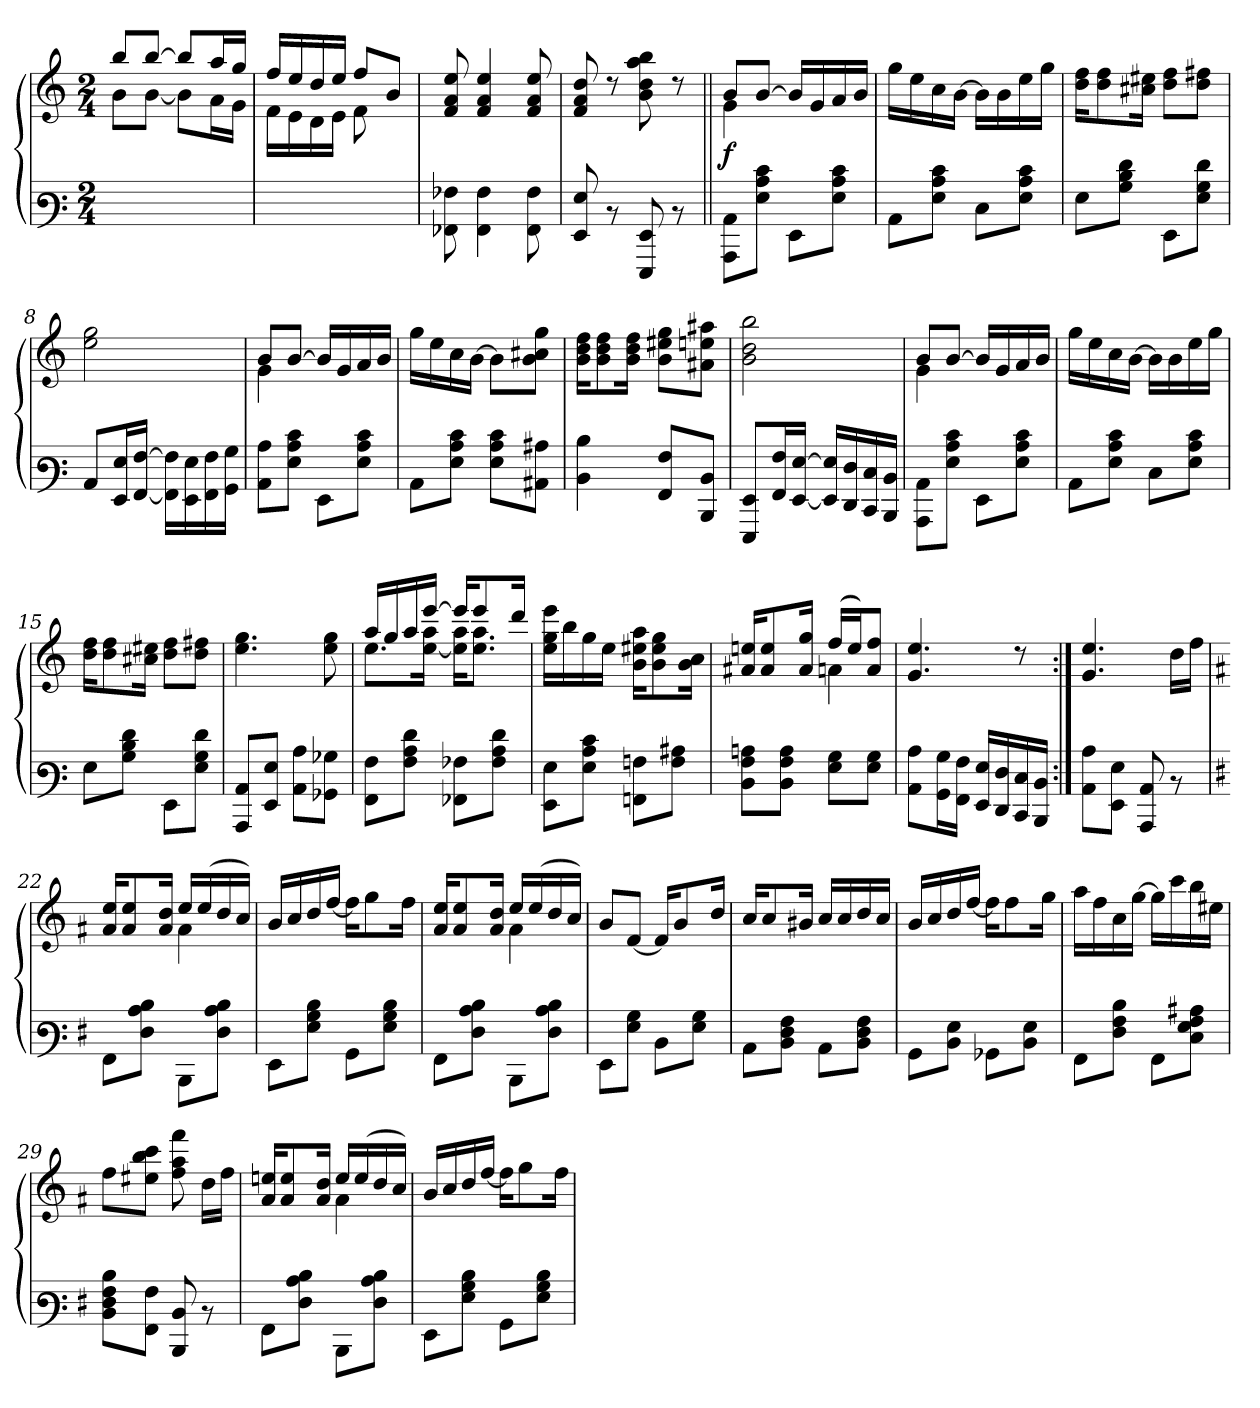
**kern	**kern	**dynam
*part1	*part1	*part1
*staff2	*staff1	*staff1/2
*clefF3	*clefG3	*
*M2/4	*M2/4	*
=1	=1	=1
*	*^	*
2ryy	8gg/L	8g\L	.
.	[<8gg/J	[>8g\J	.
.	8gg/L]	8g\L]	.
.	16ff/L	16f\L	.
.	16ee/JJ	16e\JJ	.
=2	=2	=2	=2
4.ryy	16dd/LL	16d\LL	.
.	16cc/	16c\	.
.	16b/	16B\	.
.	16cc/JJ	16c\JJ	.
.	8dd/L	8d\L	.
8G\J	8g/J	8ryy	.
*	*v	*v	*
=3	=3	=3
8AA-X\ 8A-X\	8d/ 8f/ 8cc/	.
4AA-\ 4A-\	4d/ 4f/ 4cc/	.
8AA-\ 8A-\	8d/ 8f/ 8cc/	.
=4	=4	=4
8GG/ 8G/	8d/ 8f/ 8b/	.
8rD	8rb	.
8GGG/ 8GG/	8g\ 8b\ 8ff\ 8gg\	.
8rD	8rb	.
!!LO:LB:g=z
=5||	=5||	=5||
*	*^	*
!	!	!	!LO:DY:b
8CC\ 8C\L	8g/L	4e\	f
8G\ 8c\ 8e\J	[<8g/J	.	.
8GG\L	16g/LL]	4ryy	.
.	16e/	.	.
8G\ 8c\ 8e\J	16f/	.	.
.	16g/JJ	.	.
*	*v	*v	*
=6	=6	=6
8C\L	16ee\LL	.
.	16cc\	.
8G\ 8c\ 8e\J	16a\	.
.	[>16g\JJ	.
8E\L	16g\LL]	.
.	16g\	.
8G\ 8c\ 8e\J	16cc\	.
.	16ee\JJ	.
=7	=7	=7
8G\L	16b\ 16dd\KL	.
.	8b\ 8dd\	.
8B\ 8d\ 8f\J	.	.
.	16a#X\ 16cc#X\Jk	.
8GG\L	8b\ 8dd\L	.
8G\ 8B\ 8f\J	8b\ 8dd#X\J	.
=8	=8	=8
8C/L	2cc\ 2ee\	.
16GG/ 16G/L	.	.
[<16AA/ [>16A/JJ	.	.
16AA\] 16A\]LL	.	.
16GG\ 16G\	.	.
16AA\ 16A\	.	.
16BB\ 16B\JJ	.	.
!!LO:LB:g=z
=9	=9	=9
*	*^	*
8C\ 8c\L	8g/L	4e\	.
8G\ 8c\ 8e\J	[<8g/J	.	.
8GG\L	16g/LL]	4ryy	.
.	16e/	.	.
8G\ 8c\ 8e\J	16f/	.	.
.	16g/JJ	.	.
*	*v	*v	*
=10	=10	=10
8C\L	16ee\LL	.
.	16cc\	.
8G\ 8c\ 8e\J	16a\	.
.	[>16g\JJ	.
8G\ 8c\ 8e\L	8g\L]	.
8C#X\ 8c#X\J	8g\ 8a#X\ 8ee\J	.
=11	=11	=11
4D\ 4d\	16g\ 16b\ 16dd\KL	.
.	8g\ 8b\ 8dd\	.
.	16g\ 16b\ 16dd\Jk	.
8AA/ 8A/L	8g\ 8cc#X\ 8ee\L	.
8DD/ 8D/J	8f#X\ 8ccn\ 8ff#X\J	.
=12	=12	=12
8GGG/ 8GG/L	2g\ 2b\ 2gg\	.
16AA/ 16A/L	.	.
[<16GG/ [>16G/JJ	.	.
16GG/] 16G/]LL	.	.
16FF/ 16F/	.	.
16EE/ 16E/	.	.
16DD/ 16D/JJ	.	.
!!LO:LB:g=z
=13	=13	=13
*	*^	*
8CC\ 8C\L	8g/L	4e\	.
8G\ 8c\ 8e\J	[<8g/J	.	.
8GG\L	16g/LL]	4ryy	.
.	16e/	.	.
8G\ 8c\ 8e\J	16f/	.	.
.	16g/JJ	.	.
*	*v	*v	*
=14	=14	=14
8C\L	16ee\LL	.
.	16cc\	.
8G\ 8c\ 8e\J	16a\	.
.	[>16g\JJ	.
8E\L	16g\LL]	.
.	16g\	.
8G\ 8c\ 8e\J	16cc\	.
.	16ee\JJ	.
=15	=15	=15
8G\L	16b\ 16dd\KL	.
.	8b\ 8dd\	.
8B\ 8d\ 8f\J	.	.
.	16a#X\ 16cc#X\Jk	.
8GG\L	8b\ 8dd\L	.
8G\ 8B\ 8f\J	8b\ 8dd#X\J	.
=16	=16	=16
8CC/ 8C/L	4.cc\ 4.ee\	.
8GG/ 8G/J	.	.
8C\ 8c\L	.	.
8BB-X\ 8B-X\J	8cc\ 8ee\	.
!!LO:PB:g=z
=17	=17	=17
*	*^	*
8AA\ 8A\L	16ff/LL	8.cc\L	.
.	16ee/	.	.
8A\ 8c\ 8f\J	16ff/	.	.
.	[>16ccc/JJ	[<16cc\ 16ff\Jk	.
8AA-X\ 8A-X\L	16ccc/KL]	16cc\] 16ff\KL	.
.	8ccc/	8.cc\ 8.ff\J	.
8A-\ 8c\ 8f\J	.	.	.
.	16bb/Jk	.	.
*	*v	*v	*
=18	=18	=18
8GG\ 8G\L	16cc\ 16ee\ 16ccc\LL	.
.	16gg\	.
8G\ 8c\ 8e\J	16ee\	.
.	16cc\JJ	.
8AAn\ 8An\L	16g\ 16cc#X\ 16ff\KL	.
.	8g\ 8cc#\ 8ee\	.
8A\ 8c#X\J	.	.
.	16g\ 16a\Jk	.
=19	=19	=19
*	*^	*
8D\ 8A\ 8cn\L	16f#X/ 16ccn/KL	4ryy	.
.	8f#/ 8cc/	.	.
8D\ 8A\ 8c\J	.	.	.
.	16f#/ 16ee/Jk	.	.
8G\ 8B\L	(>16dd/LL	4fn\	.
.	16cc/J)	.	.
8G\ 8B\J	8f/ 8dd/J	.	.
*	*v	*v	*
=20	=20	=20
8C\ 8c\L	4.e/ 4.cc/	.
16BB\ 16B\L	.	.
16AA\ 16A\JJ	.	.
16GG/ 16G/LL	.	.
16FF/ 16F/	.	.
16EE/ 16E/	8rb	.
16DD/ 16D/JJ	.	.
=21:|!	=21:|!	=21:|!
8C\ 8c\L	4.e/ 4.cc/	.
8GG\ 8G\J	.	.
8CC/ 8C/	.	.
8rD	16b\LL	.
.	16dd\JJ	.
!!LO:LB:g=z
=22	=22	=22
*k[f#]	*k[f#]	*
*	*^	*
8AA\L	16f#/ 16cc/KL	4ryy	.
.	8f#/ 8cc/	.	.
8F#\ 8c\ 8d\J	.	.	.
.	16f#/ 16b/Jk	.	.
8DD\L	16cc/LL	4f#\	.
.	(>16cc/	.	.
8F#\ 8c\ 8d\J	16b/	.	.
.	16a/JJ)	.	.
*	*v	*v	*
=23	=23	=23
8GG\L	16g/LL	.
.	16a/	.
8G\ 8B\ 8d\J	16b/	.
.	[>16dd/JJ	.
8BB\L	16dd\KL]	.
.	8ee\	.
8G\ 8B\ 8d\J	.	.
.	16dd\Jk	.
=24	=24	=24
*	*^	*
8AA\L	16f#/ 16cc/KL	4ryy	.
.	8f#/ 8cc/	.	.
8F#\ 8c\ 8d\J	.	.	.
.	16f#/ 16b/Jk	.	.
8DD\L	16cc/LL	4f#\	.
.	(>16cc/	.	.
8F#\ 8c\ 8d\J	16b/	.	.
.	16a/JJ)	.	.
*	*v	*v	*
=25	=25	=25
8GG\L	8g/L	.
8G\ 8B\J	[<8d/J	.
8D\L	16d/KL]	.
.	8g/	.
8G\ 8B\J	.	.
.	16b/Jk	.
!!LO:LB:g=z
=26	=26	=26
8C\L	16a/KL	.
.	8a/	.
8D\ 8F#\ 8A\J	.	.
.	16g#X/Jk	.
8C\L	16a/LL	.
.	16a/	.
8D\ 8F#\ 8A\J	16b/	.
.	16a/JJ	.
=27	=27	=27
8BB\L	16g/LL	.
.	16a/	.
8D\ 8G\J	16b/	.
.	[>16dd/JJ	.
8BB-X\L	16dd\KL]	.
.	8dd\	.
8D\ 8G\J	.	.
.	16ee\Jk	.
=28	=28	=28
8AA\L	16ff#\LL	.
.	16dd\	.
8F#\ 8A\ 8d\J	16a\	.
.	[>16ee\JJ	.
8AA\L	16ee\LL]	.
.	16aa\	.
8E\ 8G\ 8A\ 8c#X\J	16gg\	.
.	16cc#X\JJ	.
=29	=29	=29
8D\ 8F#\ 8A\ 8d\L	8dd\L	.
8AA\ 8A\J	8cc#X\ 8gg\ 8aa\J	.
8DD/ 8D/	8dd\ 8ff#\ 8ddd\	.
8rD	16b\LL	.
.	16dd\JJ	.
!!LO:LB:g=z
=30	=30	=30
*	*^	*
8AA\L	16f#/ 16ccn/KL	4ryy	.
.	8f#/ 8cc/	.	.
8F#\ 8c\ 8d\J	.	.	.
.	16f#/ 16b/Jk	.	.
8DD\L	16cc/LL	4f#\	.
.	(>16cc/	.	.
8F#\ 8c\ 8d\J	16b/	.	.
.	16a/JJ)	.	.
*	*v	*v	*
=31	=31	=31
8GG\L	16g/LL	.
.	16a/	.
8G\ 8B\ 8d\J	16b/	.
.	[>16dd/JJ	.
8BB\L	16dd\KL]	.
.	8ee\	.
8G\ 8B\ 8d\J	.	.
.	16dd\Jk	.
=	=	=
*-	*-	*-
